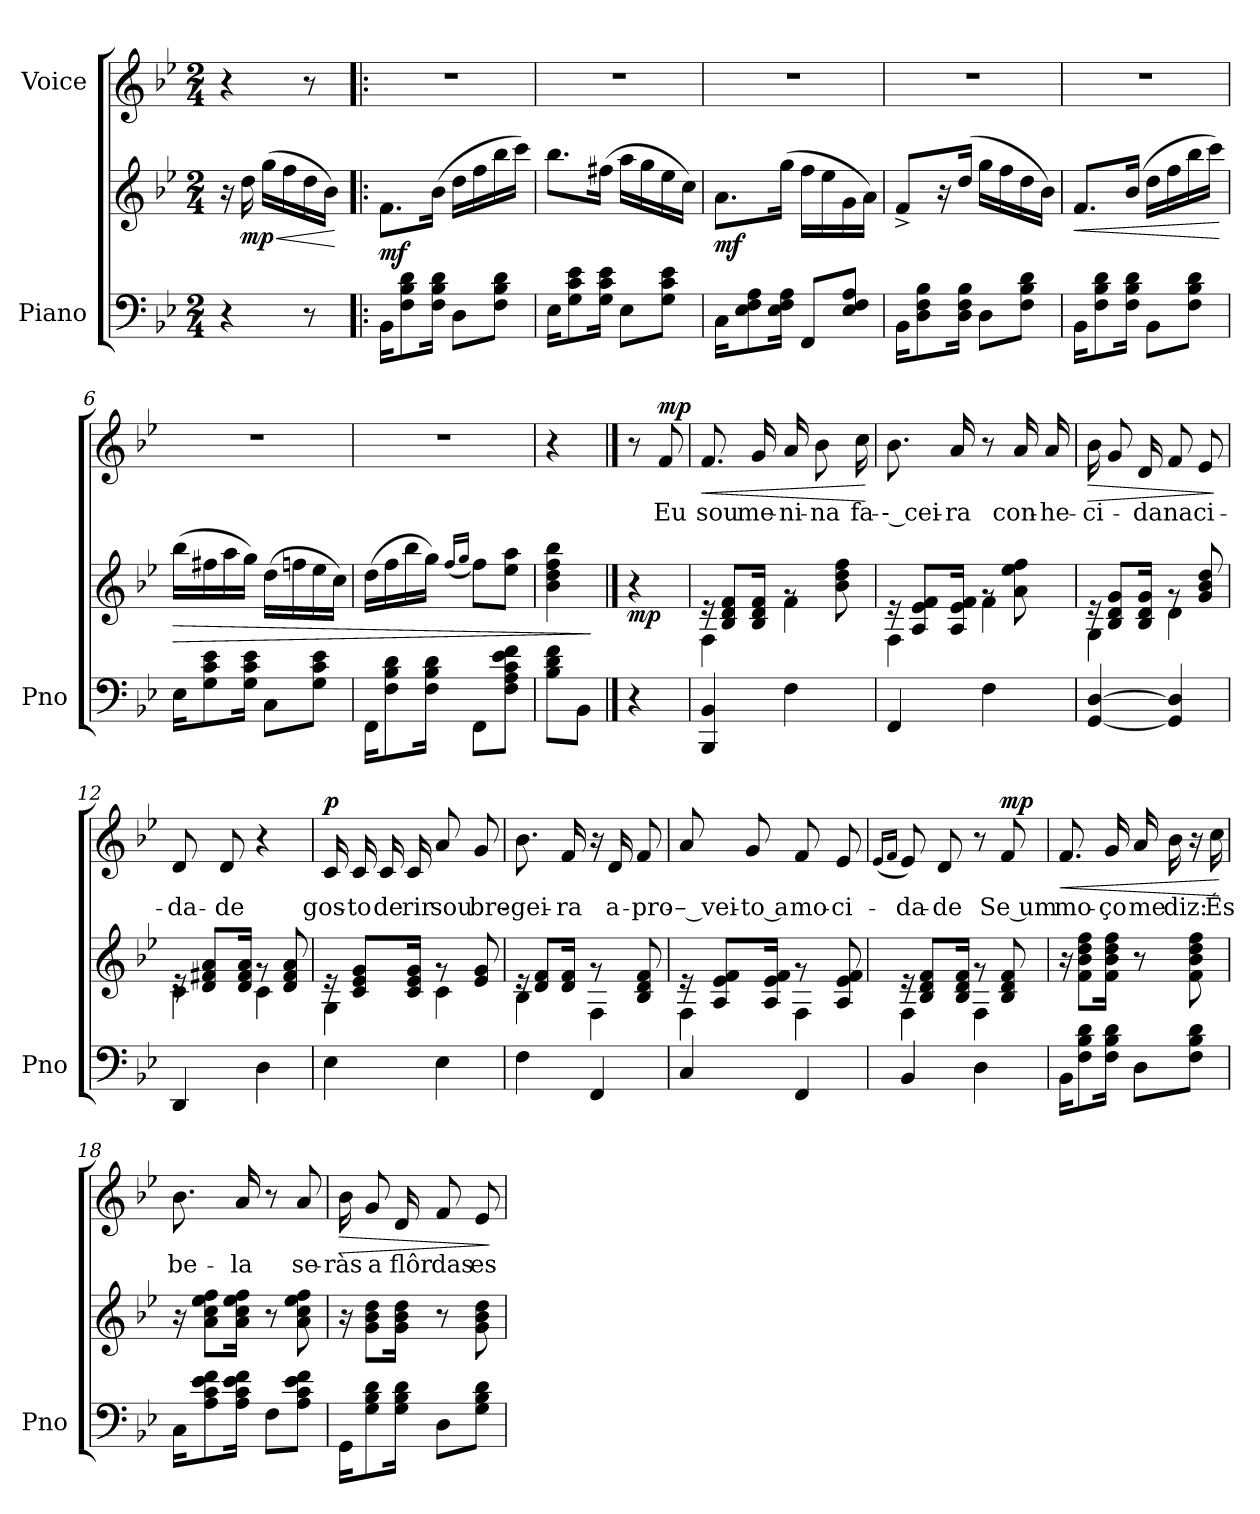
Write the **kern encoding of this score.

**kern	**kern	**dynam	**kern	**text	**dynam
*part2	*part2	*part2	*part1	*part1	*part1
*staff3	*staff2	*staff2/3	*staff1	*staff1	*staff1
*I"Piano	*	*	*I"Voice	*	*
*I'Pno	*	*	*	*	*
*clefF4	*clefG2	*	*clefG2	*	*
*k[b-e-]	*k[b-e-]	*	*k[b-e-]	*	*
*M2/4	*M2/4	*	*M2/4	*	*
=	=	=	=	=	=
4r	16r	.	4r	.	.
!	!	!LO:HP:b	!	!	!
!	!	!LO:DY:n=1:b	!	!	!
.	16dd\	< mp	.	.	.
.	(>16gg\LL	.	.	.	.
.	16ff\	.	.	.	.
8r	16dd\	.	8r	.	.
.	16b-\JJ)	.	.	.	.
.	.	[	.	.	.
=1!|:	=1!|:	=1!|:	=1!|:	=1!|:	=1!|:
!	!	!LO:DY:b	!	!	!
16BB-\KL	8.f\L	mf	2r	.	.
8F\ 8B-\ 8d\	.	.	.	.	.
16F\ 16B-\ 16d\Jk	(>16b-\Jk	.	.	.	.
8D\L	16dd\LL	.	.	.	.
.	16ff\	.	.	.	.
8F\ 8B-\ 8d\J	16bb-\	.	.	.	.
.	16ccc\JJ)	.	.	.	.
=2	=2	=2	=2	=2	=2
16E-\KL	8.bb-\L	.	2r	.	.
8G\ 8c\ 8e-\	.	.	.	.	.
16G\ 16c\ 16e-\Jk	(>16ff#X\Jk	.	.	.	.
8E-\L	16aa\LL	.	.	.	.
.	16gg\	.	.	.	.
8G\ 8c\ 8e-\J	16ee-\	.	.	.	.
.	16cc\JJ)	.	.	.	.
=3	=3	=3	=3	=3	=3
!	!	!LO:DY:b	!	!	!
16C\KL	8.a\L	mf	2r	.	.
8E-\ 8F\ 8A\	.	.	.	.	.
16E-\ 16F\ 16A\Jk	(>16gg\Jk	.	.	.	.
8FF/L	16ff\LL	.	.	.	.
.	16ee-\	.	.	.	.
8E-/ 8F/ 8A/J	16g\	.	.	.	.
.	16a\JJ)	.	.	.	.
=4	=4	=4	=4	=4	=4
16BB-\KL	8f^/L	.	2r	.	.
8D\ 8F\ 8B-\	.	.	.	.	.
.	16r	.	.	.	.
16D\ 16F\ 16B-\Jk	(>16dd/Jk	.	.	.	.
8D\L	16gg\LL	.	.	.	.
.	16ff\	.	.	.	.
8F\ 8B-\ 8d\J	16dd\	.	.	.	.
.	16b-\JJ)	.	.	.	.
!!LO:LB:g=z
=5	=5	=5	=5	=5	=5
!	!	!LO:HP:b	!	!	!
16BB-\KL	8.f/L	<	2r	.	.
8F\ 8B-\ 8d\	.	.	.	.	.
16F\ 16B-\ 16d\Jk	(>16b-/Jk	.	.	.	.
8BB-\L	16dd\LL	.	.	.	.
.	16ff\	.	.	.	.
8F\ 8B-\ 8d\J	16bb-\	.	.	.	.
.	16ccc\JJ)	.	.	.	.
.	.	[	.	.	.
=6	=6	=6	=6	=6	=6
!	!	!LO:HP:b	!	!	!
16E-\KL	(>16bb-\LL	>	2r	.	.
8G\ 8c\ 8e-\	16ff#X\	.	.	.	.
.	16aa\	.	.	.	.
16G\ 16c\ 16e-\Jk	16gg\JJ)	.	.	.	.
8C\L	(>16dd\LL	.	.	.	.
.	16ffn\	.	.	.	.
8G\ 8c\ 8e-\J	16ee-\	.	.	.	.
.	16cc\JJ)	.	.	.	.
=7	=7	=7	=7	=7	=7
16FF\KL	(>16dd\LL	.	2r	.	.
8F\ 8B-\ 8d\	16ff\	.	.	.	.
.	16bb-\	.	.	.	.
16F\ 16B-\ 16d\Jk	16gg\JJ)	.	.	.	.
.	(<16qff/LL	.	.	.	.
.	16qgg/JJ	.	.	.	.
8FF\L	8ff\L)	.	.	.	.
8F\ 8A\ 8c\ 8e-\ 8f\J	8ee-\ 8aa\J	.	.	.	.
=8	=8	=8	=8	=8	=8
8B-\ 8d\ 8f\L	4b-\ 4dd\ 4ff\ 4bb-\	.	4r	.	.
8BB-\J	.	.	.	.	.
.	.	]	.	.	.
==8X1	==8X1	==8X1	==8X1	==8X1	==8X1
!	!	!LO:DY:b	!	!	!
4r	4r	mp	8r	.	.
!	!	!	!	!LO:LY:b	!LO:DY:a
.	.	.	8f/	Eu	mp
=9	=9	=9	=9	=9	=9
*	*^	*	*	*	*
!	!	!	!	!	!LO:LY:b	!LO:HP:b
4BBB-/ 4BB-/	16re	4F\	.	8.f/	sou	<
.	8B-/ 8d/ 8f/L	.	.	.	.	.
!	!	!	!	!	!LO:LY:b	!
.	16B-/ 16d/ 16f/Jk	.	.	16g/	me-	.
!	!	!	!	!	!LO:LY:b	!
4F\	8rg	4f\	.	16a/	-ni-	.
!	!	!	!	!	!LO:LY:b	!
.	.	.	.	8b-\	-na	.
.	8b-\ 8dd\ 8ff\	.	.	.	.	.
!	!	!	!	!	!LO:LY:b	!
.	.	.	.	16cc\	fa-	.
*	*v	*v	*	*	*	*
.	.	.	.	.	[
!!LO:LB:g=z
=10	=10	=10	=10	=10	=10
*	*^	*	*	*	*
!	!	!	!	!	!LO:LY:b	!
4FF/	16re	4F\	.	8.b-\	-- cei-	.
.	8A/ 8e-/ 8f/L	.	.	.	.	.
!	!	!	!	!	!LO:LY:b	!
.	16A/ 16e-/ 16f/Jk	.	.	16a/	-ra	.
4F\	8rg	4f\	.	8r	.	.
!	!	!	!	!	!LO:LY:b	!
.	8a\ 8ee-\ 8ff\	.	.	16a/	con-	.
!	!	!	!	!	!LO:LY:b	!
.	.	.	.	16a/	-he-	.
=11	=11	=11	=11	=11	=11	=11
!	!	!	!	!	!LO:LY:b	!LO:HP:b
[4GG/ [4D/	16re	4G\	.	16b-\	-ci-	>
.	8B-/ 8d/ 8g/L	.	.	8g/	.	.
!	!	!	!	!	!LO:LY:b	!
.	16B-/ 16d/ 16g/Jk	.	.	16d/	-da	.
!	!	!	!	!	!LO:LY:b	!
4GG/] 4D/]	8rg	4d\	.	8f/	na	.
!	!	!	!	!	!LO:LY:b	!
.	8g/ 8b-/ 8dd/	.	.	8e-/	ci-	.
*	*v	*v	*	*	*	*
.	.	.	.	.	]
=12	=12	=12	=12	=12	=12
*	*^	*	*	*	*
!	!	!	!	!	!LO:LY:b	!
4DD/	16re	4c\	.	8d/	-da-	.
.	8d/ 8f#X/ 8a/L	.	.	.	.	.
!	!	!	!	!	!LO:LY:b	!
.	.	.	.	8d/	-de	.
.	16d/ 16f#/ 16a/Jk	.	.	.	.	.
4D\	8rg	4c\	.	4r	.	.
.	8d/ 8f#/ 8a/	.	.	.	.	.
=13	=13	=13	=13	=13	=13	=13
!	!	!	!	!	!LO:LY:b	!LO:DY:a
4E-\	16re	4G\	.	16c/	gos-	p
!	!	!	!	!	!LO:LY:b	!
.	8c/ 8e-/ 8g/L	.	.	16c/	-to	.
!	!	!	!	!	!LO:LY:b	!
.	.	.	.	16c/	de	.
!	!	!	!	!	!LO:LY:b	!
.	16c/ 16e-/ 16g/Jk	.	.	16c/	rir	.
!	!	!	!	!	!LO:LY:b	!
4E-\	8rg	4c\	.	8a/	sou	.
!	!	!	!	!	!LO:LY:b	!
.	8e-/ 8g/	.	.	8g/	bre-	.
=14	=14	=14	=14	=14	=14	=14
!	!	!	!	!	!LO:LY:b	!
4F\	16re	4B-\	.	8.b-\	-gei-	.
.	8d/ 8f/L	.	.	.	.	.
!	!	!	!	!	!LO:LY:b	!
.	16d/ 16f/Jk	.	.	16f/	ra	.
4FF/	8rg	4F\	.	16r	.	.
!	!	!	!	!	!LO:LY:b	!
.	.	.	.	16d/	a-	.
!	!	!	!	!	!LO:LY:b	!
.	8B-/ 8d/ 8f/	.	.	8f/	-pro-	.
!!LO:LB:g=z
=15	=15	=15	=15	=15	=15	=15
!	!	!	!	!	!LO:LY:b	!
4C/	16re	4F\	.	8a/	-– vei-	.
.	8A/ 8e-/ 8f/L	.	.	.	.	.
!	!	!	!	!	!LO:LY:b	!
.	.	.	.	8g/	to a	.
.	16A/ 16e-/ 16f/Jk	.	.	.	.	.
!	!	!	!	!	!LO:LY:b	!
4FF/	8rg	4F\	.	8f/	mo-	.
!	!	!	!	!	!LO:LY:b	!
.	8A/ 8e-/ 8f/	.	.	8e-/	-ci-	.
=16	=16	=16	=16	=16	=16	=16
.	.	.	.	(<16qe-/LL	.	.
.	.	.	.	16qf/JJ	.	.
!	!	!	!	!	!LO:LY:b	!
4BB-/	16re	4F\	.	8e-/)	-da-	.
.	8B-/ 8d/ 8f/L	.	.	.	.	.
!	!	!	!	!	!LO:LY:b	!
.	.	.	.	8d/	-de	.
.	16B-/ 16d/ 16f/Jk	.	.	.	.	.
4D\	8rg	4F\	.	8r	.	.
!	!	!	!	!	!LO:LY:b	!LO:DY:a
.	8B-/ 8d/ 8f/	.	.	8f/	Se um	mp
*	*v	*v	*	*	*	*
=17	=17	=17	=17	=17	=17
!	!	!	!	!LO:LY:b	!LO:HP:b
16BB-\KL	16r	.	8.f/	mo-	<
8F\ 8B-\ 8d\	8f\ 8b-\ 8dd\ 8ff\L	.	.	.	.
!	!	!	!	!LO:LY:b	!
16F\ 16B-\ 16d\Jk	16f\ 16b-\ 16dd\ 16ff\Jk	.	16g/	-ço	.
!	!	!	!	!LO:LY:b	!
8D\L	8r	.	16a/	me	.
!	!	!	!	!LO:LY:b	!
.	.	.	16b-\	diz:	.
8F\ 8B-\ 8d\J	8f\ 8b-\ 8dd\ 8ff\	.	16r	.	.
!	!	!	!	!LO:LY:b	!
.	.	.	16cc\	És	.
.	.	.	.	.	[
=18	=18	=18	=18	=18	=18
!	!	!	!	!LO:LY:b	!
16C\KL	16r	.	8.b-\	be-	.
8A\ 8c\ 8e-\ 8f\	8a\ 8cc\ 8ee-\ 8ff\L	.	.	.	.
!	!	!	!	!LO:LY:b	!
16A\ 16c\ 16e-\ 16f\Jk	16a\ 16cc\ 16ee-\ 16ff\Jk	.	16a/	-la	.
8F\L	8r	.	8r	.	.
!	!	!	!	!LO:LY:b	!
8A\ 8c\ 8e-\ 8f\J	8a\ 8cc\ 8ee-\ 8ff\	.	8a/	se-	.
=19	=19	=19	=19	=19	=19
!	!	!	!	!LO:LY:b	!LO:HP:b
16GG\KL	16r	.	16b-\	-ràs	>
!	!	!	!	!LO:LY:b	!
8G\ 8B-\ 8d\	8g\ 8b-\ 8dd\L	.	8g/	a	.
!	!	!	!	!LO:LY:b	!
16G\ 16B-\ 16d\Jk	16g\ 16b-\ 16dd\Jk	.	16d/	flôr	.
!	!	!	!	!LO:LY:b	!
8D\L	8r	.	8f/	das	.
!	!	!	!	!LO:LY:b	!
8G\ 8B-\ 8d\J	8g\ 8b-\ 8dd\	.	8e-/	es-	.
.	.	.	.	.	]
=	=	=	=	=	=
*-	*-	*-	*-	*-	*-
